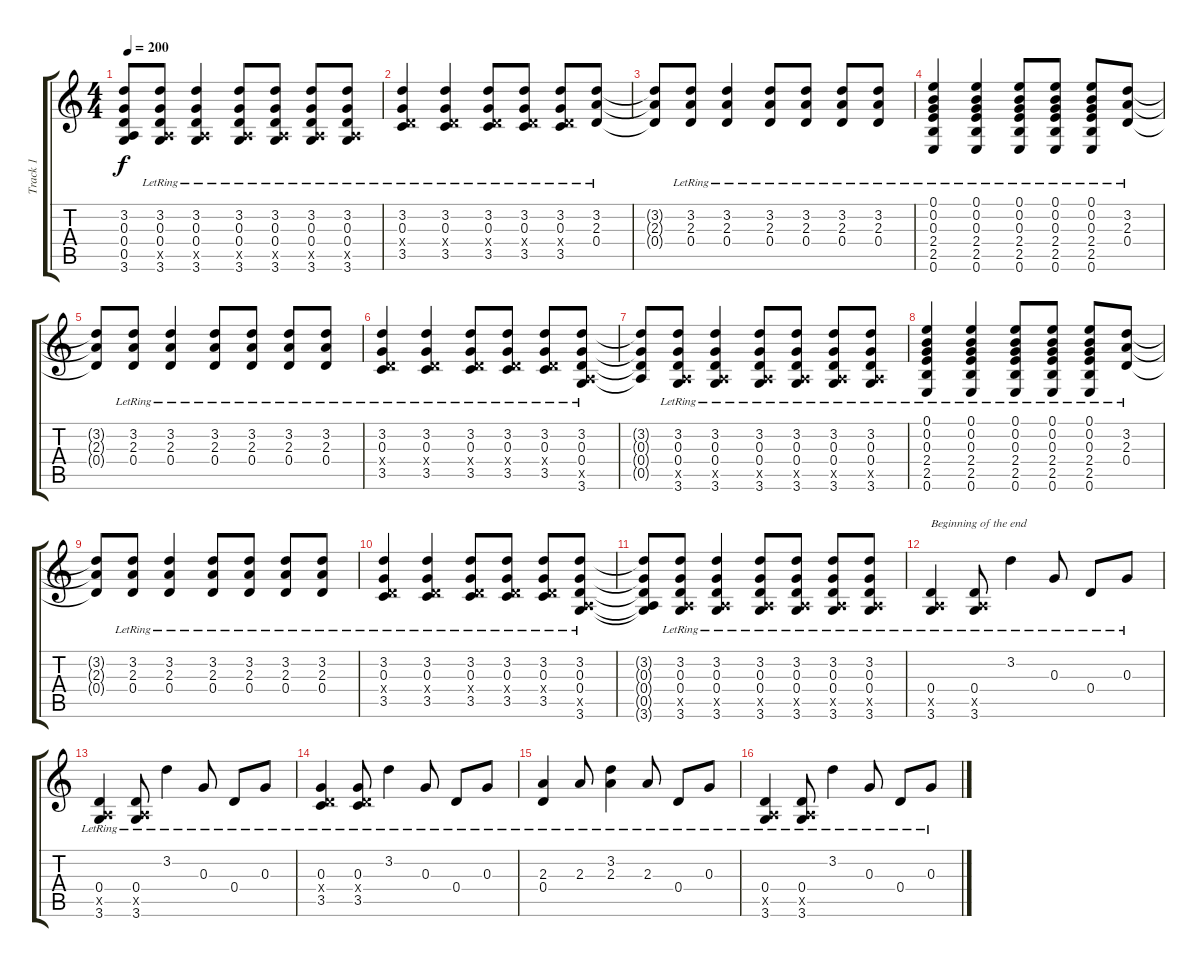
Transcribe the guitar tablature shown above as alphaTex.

\track ("Track 1" "Track 1") {instrument acousticguitarsteel}
\staff {score tabs}
\tuning (E4 B3 G3 D3 A2 E2) {hide}
\ts (4 4)
\tempo 200
\clef g2
\ks c
(3.2{t} 0.3{t} 0.4{t} 0.5{t} 3.6{t}).8{dy f} (3.2{lr} 0.3{lr} 0.4{lr} 0.5{x} 3.6{lr}).8 (3.2{lr} 0.3{lr} 0.4{lr} 0.5{x} 3.6{lr}).4 (3.2{lr} 0.3{lr} 0.4{lr} 0.5{x} 3.6{lr}).8 (3.2{lr} 0.3{lr} 0.4{lr} 0.5{x} 3.6{lr}).8 (3.2{lr} 0.3{lr} 0.4{lr} 0.5{x} 3.6{lr}).8 (3.2{lr} 0.3{lr} 0.4{lr} 0.5{x} 3.6{lr}).8 |
(3.2{lr} 0.3{lr} 0.4{x} 3.5{lr}).4 (3.2{lr} 0.3{lr} 0.4{x} 3.5{lr}).4 (3.2{lr} 0.3{lr} 0.4{x} 3.5{lr}).8 (3.2{lr} 0.3{lr} 0.4{x} 3.5{lr}).8 (3.2{lr} 0.3{lr} 0.4{x} 3.5{lr}).8 (3.2{lr} 2.3{lr} 0.4{lr}).8 |
(3.2{t} 2.3{t} 0.4{t}).8 (3.2{lr} 2.3{lr} 0.4{lr}).8 (3.2{lr} 2.3{lr} 0.4{lr}).4 (3.2{lr} 2.3{lr} 0.4{lr}).8 (3.2{lr} 2.3{lr} 0.4{lr}).8 (3.2{lr} 2.3{lr} 0.4{lr}).8 (3.2{lr} 2.3{lr} 0.4{lr}).8 |
(0.1{lr} 0.2{lr} 0.3{lr} 2.4{lr} 2.5{lr} 0.6{lr}).4 (0.1{lr} 0.2{lr} 0.3{lr} 2.4{lr} 2.5{lr} 0.6{lr}).4 (0.1{lr} 0.2{lr} 0.3{lr} 2.4{lr} 2.5{lr} 0.6{lr}).8 (0.1{lr} 0.2{lr} 0.3{lr} 2.4{lr} 2.5{lr} 0.6{lr}).8 (0.1{lr} 0.2{lr} 0.3{lr} 2.4{lr} 2.5{lr} 0.6{lr}).8 (3.2{lr} 2.3{lr} 0.4{lr}).8 |
(3.2{t} 2.3{t} 0.4{t}).8 (3.2{lr} 2.3{lr} 0.4{lr}).8 (3.2{lr} 2.3{lr} 0.4{lr}).4 (3.2{lr} 2.3{lr} 0.4{lr}).8 (3.2{lr} 2.3{lr} 0.4{lr}).8 (3.2{lr} 2.3{lr} 0.4{lr}).8 (3.2{lr} 2.3{lr} 0.4{lr}).8 |
(3.2{lr} 0.3{lr} 0.4{x} 3.5{lr}).4 (3.2{lr} 0.3{lr} 0.4{x} 3.5{lr}).4 (3.2{lr} 0.3{lr} 0.4{x} 3.5{lr}).8 (3.2{lr} 0.3{lr} 0.4{x} 3.5{lr}).8 (3.2{lr} 0.3{lr} 0.4{x} 3.5{lr}).8 (3.2{lr} 0.3{lr} 0.4{lr} 0.5{x} 3.6{lr}).8 |
(3.2{t} 0.3{t} 0.4{t} 0.5{t}).8 (3.2{lr} 0.3{lr} 0.4{lr} 0.5{x} 3.6{lr}).8 (3.2{lr} 0.3{lr} 0.4{lr} 0.5{x} 3.6{lr}).4 (3.2{lr} 0.3{lr} 0.4{lr} 0.5{x} 3.6{lr}).8 (3.2{lr} 0.3{lr} 0.4{lr} 0.5{x} 3.6{lr}).8 (3.2{lr} 0.3{lr} 0.4{lr} 0.5{x} 3.6{lr}).8 (3.2{lr} 0.3{lr} 0.4{lr} 0.5{x} 3.6{lr}).8 |
(0.1{lr} 0.2{lr} 0.3{lr} 2.4{lr} 2.5{lr} 0.6{lr}).4 (0.1{lr} 0.2{lr} 0.3{lr} 2.4{lr} 2.5{lr} 0.6{lr}).4 (0.1{lr} 0.2{lr} 0.3{lr} 2.4{lr} 2.5{lr} 0.6{lr}).8 (0.1{lr} 0.2{lr} 0.3{lr} 2.4{lr} 2.5{lr} 0.6{lr}).8 (0.1{lr} 0.2{lr} 0.3{lr} 2.4{lr} 2.5{lr} 0.6{lr}).8 (3.2{lr} 2.3{lr} 0.4{lr}).8 |
(3.2{t} 2.3{t} 0.4{t}).8 (3.2{lr} 2.3{lr} 0.4{lr}).8 (3.2{lr} 2.3{lr} 0.4{lr}).4 (3.2{lr} 2.3{lr} 0.4{lr}).8 (3.2{lr} 2.3{lr} 0.4{lr}).8 (3.2{lr} 2.3{lr} 0.4{lr}).8 (3.2{lr} 2.3{lr} 0.4{lr}).8 |
(3.2{lr} 0.3{lr} 0.4{x} 3.5{lr}).4 (3.2{lr} 0.3{lr} 0.4{x} 3.5{lr}).4 (3.2{lr} 0.3{lr} 0.4{x} 3.5{lr}).8 (3.2{lr} 0.3{lr} 0.4{x} 3.5{lr}).8 (3.2{lr} 0.3{lr} 0.4{x} 3.5{lr}).8 (3.2{lr} 0.3{lr} 0.4{lr} 0.5{x} 3.6{lr}).8 |
(3.2{t} 0.3{t} 0.4{t} 0.5{t} 3.6{t}).8 (3.2{lr} 0.3{lr} 0.4{lr} 0.5{x} 3.6{lr}).8 (3.2{lr} 0.3{lr} 0.4{lr} 0.5{x} 3.6{lr}).4 (3.2{lr} 0.3{lr} 0.4{lr} 0.5{x} 3.6{lr}).8 (3.2{lr} 0.3{lr} 0.4{lr} 0.5{x} 3.6{lr}).8 (3.2{lr} 0.3{lr} 0.4{lr} 0.5{x} 3.6{lr}).8 (3.2{lr} 0.3{lr} 0.4{lr} 0.5{x} 3.6{lr}).8 |
(0.4{lr} 0.5{x} 3.6{lr}).4{txt "Beginning of the end"} (0.4{lr} 0.5{x} 3.6{lr}).8 3.2{lr}.4 0.3{lr}.8 0.4{lr}.8 0.3{lr}.8 |
(0.4{lr} 0.5{x} 3.6{lr}).4 (0.4{lr} 0.5{x} 3.6{lr}).8 3.2{lr}.4 0.3{lr}.8 0.4{lr}.8 0.3{lr}.8 |
(0.3{lr} 0.4{x} 3.5{lr}).4 (0.3{lr} 0.4{x} 3.5{lr}).8 3.2{lr}.4 0.3{lr}.8 0.4{lr}.8 0.3{lr}.8 |
(2.3{lr} 0.4{lr}).4 2.3{lr}.8 (3.2{lr} 2.3{lr}).4 2.3{lr}.8 0.4{lr}.8 0.3{lr}.8 |
(0.4{lr} 0.5{x} 3.6{lr}).4 (0.4{lr} 0.5{x} 3.6{lr}).8 3.2{lr}.4 0.3{lr}.8 0.4{lr}.8 0.3{lr}.8
